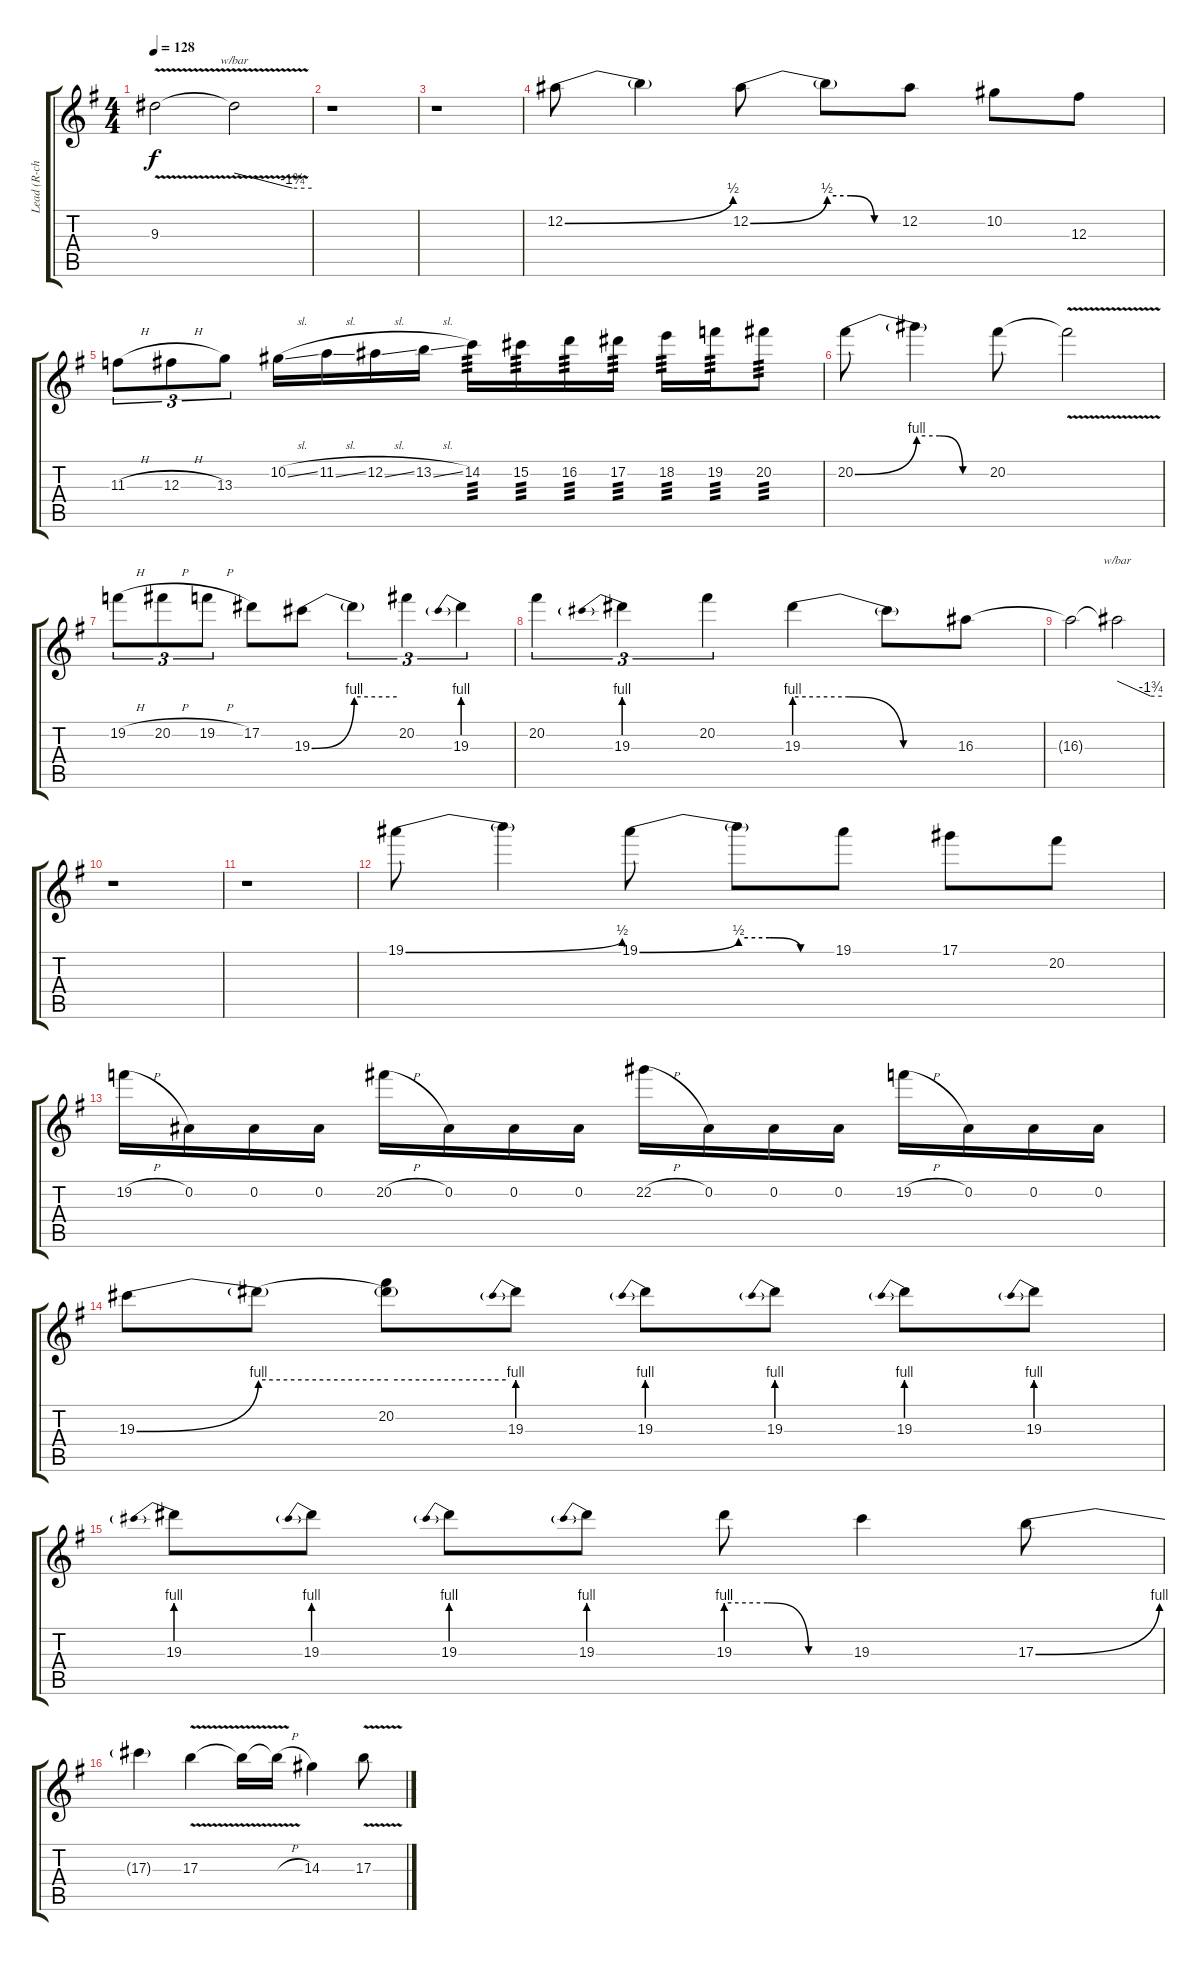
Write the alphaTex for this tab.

\track ("Lead (R-channel)" "Lead (R-ch") {instrument distortionguitar}
\staff {score tabs}
\tuning (Eb4 Bb3 Gb3 Db3 Ab2 Eb2) {hide}
\ts (4 4)
\tempo 128
\clef g2
\ks g
9.3{v t}.2{dy f} 9.3{t}.2{tbe (custom default 0 0 45 -7 60 -7)} |
r.1 |
r.1 |
12.2{be (bend 0 0 60 2)}.8 12.2{t}.4 12.2{be (bend 0 0 60 2)}.8 12.2{be (custom 0 2 20 2 40 0 60 0) t}.8 12.2.8 10.2.8 12.3.8 |
11.3{h}.8{tu (3 2)} 12.3{h}.8{tu (3 2)} 13.3.8{tu (3 2)} 10.2{sl}.16 11.2{sl}.16 12.2{sl}.16 13.2{sl}.16 14.2.16{tp 3} 15.2.16{tp 3} 16.2.16{tp 3} 17.2.16{tp 3} 18.2.16{tp 3} 19.2.16{tp 3} 20.2.8{tp 3} |
20.2{be (bend 0 0 60 4)}.8 20.2{be (custom 0 4 20 4 40 0 60 0) t}.4 20.2.8 20.2{v t}.2 |
19.2{h}.8{tu (3 2)} 20.2{h}.8{tu (3 2)} 19.2{h}.8{tu (3 2)} 17.2.8 19.3{be (bend 0 0 60 4)}.8 19.3{be (hold 0 4 60 4) t}.4{tu (3 2)} 20.2.4{tu (3 2)} 19.3{be (prebend 0 4 60 4)}.4{tu (3 2)} |
20.2.4{tu (3 2)} 19.3{be (prebend 0 4 60 4)}.4{tu (3 2)} 20.2.4{tu (3 2)} 19.3{be (custom 0 4 20 4 40 0 60 0)}.4 19.3{t}.8 16.3.8 |
16.3{t}.2 16.3{t}.2{tbe (custom default 0 0 45 -7 60 -7)} |
r.1 |
r.1 |
19.1{be (bend 0 0 60 2)}.8 19.1{t}.4 19.1{be (bend 0 0 60 2)}.8 19.1{be (custom 0 2 20 2 40 0 60 0) t}.8 19.1.8 17.1.8 20.2.8 |
19.2{h}.16 0.2.16 0.2.16 0.2.16 20.2{h}.16 0.2.16 0.2.16 0.2.16 22.2{h}.16 0.2.16 0.2.16 0.2.16 19.2{h}.16 0.2.16 0.2.16 0.2.16 |
19.3{be (bend 0 0 60 4)}.8 19.3{be (hold 0 4 60 4) t}.8 (20.2 19.3{be (hold 0 4 60 4) t}).8 19.3{be (prebend 0 4 60 4)}.8 19.3{be (prebend 0 4 60 4)}.8 19.3{be (prebend 0 4 60 4)}.8 19.3{be (prebend 0 4 60 4)}.8 19.3{be (prebend 0 4 60 4)}.8 |
19.3{be (prebend 0 4 60 4)}.8 19.3{be (prebend 0 4 60 4)}.8 19.3{be (prebend 0 4 60 4)}.8 19.3{be (prebend 0 4 60 4)}.8 19.3{be (custom 0 4 20 4 40 0 60 0)}.8 19.3.4 17.3{be (bend 0 0 60 4)}.8 |
17.3{t}.4 17.3{v}.4 17.3{v t}.16 17.3{h t}.16 14.3.4 17.3{v}.8
